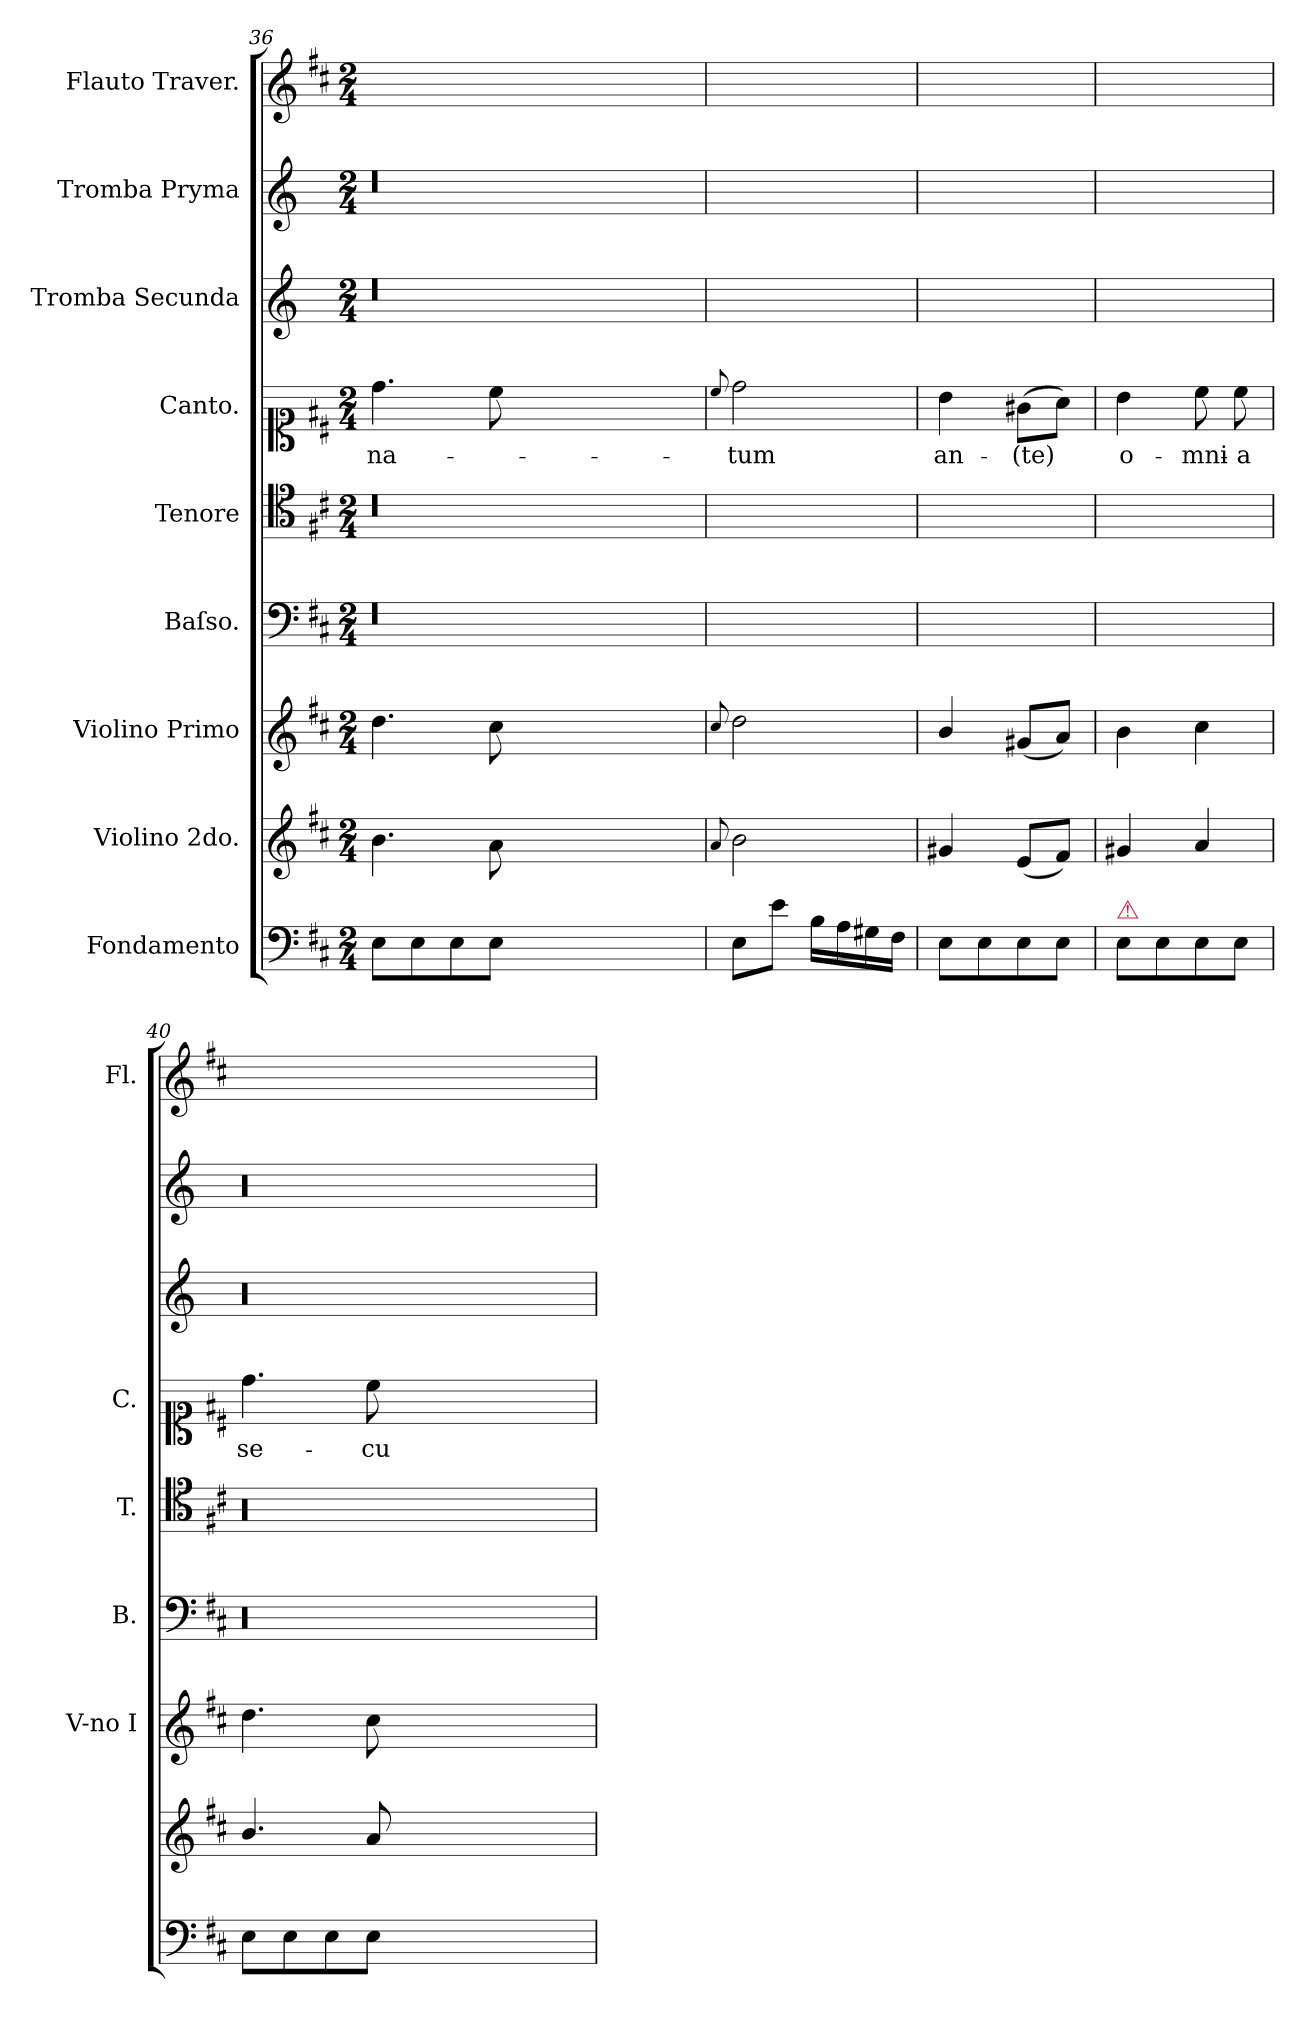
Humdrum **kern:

**kern	**kern	**kern	**kern	**kern	**kern	**text	**kern	**kern	**kern
*part9	*part8	*part7	*part6	*part5	*part4	*part4	*part3	*part2	*part1
*staff9	*staff8	*staff7	*staff6	*staff5	*staff4	*staff4	*staff3	*staff2	*staff1
*I"Fondamento	*I"Violino 2do.	*I"Violino Primo	*I"Baſso.	*I"Tenore	*I"Canto.	*	*I"Tromba Secunda	*I"Tromba Pryma	*I"Flauto Traver.
*	*	*I'V-no I	*I'B.	*I'T.	*I'C.	*	*	*	*I'Fl.
*clefF4	*clefG2	*clefG2	*clefF4	*clefC4	*clefC1	*	*clefG2	*clefG2	*clefG2
*	*	*	*	*	*	*	*ITrd-1c-2	*ITrd-1c-2	*
*k[f#c#]	*k[f#c#]	*k[f#c#]	*k[f#c#]	*k[f#c#]	*k[f#c#]	*	*k[f#c#]	*k[f#c#]	*k[f#c#]
*M2/4	*M2/4	*M2/4	*M2/4	*M2/4	*M2/4	*	*M2/4	*M2/4	*M2/4
=36	=36	=36	=36	=36	=36	=36	=36	=36	=36
!	!	!	!LO:N:vis=00	!LO:N:vis=00	!	!	!LO:N:vis=00	!LO:N:vis=00	!
8E\L	4.b\	4.dd\	0rF	0rc	4.dd\	na-	0rdd	0rdd	2ryy
8E\	.	.	.	.	.	.	.	.	.
8E\	.	.	.	.	.	.	.	.	.
8E\J	8a\	8cc#\	.	.	8cc#\	.	.	.	.
1.ryy	1.ryy	1.ryy	.	.	1.ryy	.	.	.	1.ryy
=37	=37	=37	=37	=37	=37	=37	=37	=37	=37
.	8qqa/	8qqcc#/	.	.	8qqcc#/	.	.	.	.
8E\L	2b\	2dd\	2ryy	2ryy	2dd\	-tum	2ryy	2ryy	2ryy
8e\J	.	.	.	.	.	.	.	.	.
16B\LL	.	.	.	.	.	.	.	.	.
16A\	.	.	.	.	.	.	.	.	.
16G#X\	.	.	.	.	.	.	.	.	.
16F#\JJ	.	.	.	.	.	.	.	.	.
=38	=38	=38	=38	=38	=38	=38	=38	=38	=38
8E\L	4g#X/	4b/	2ryy	2ryy	4b\	an-	2ryy	2ryy	2ryy
8E\	.	.	.	.	.	.	.	.	.
8E\	(<8e/L	(8g#X/L	.	.	(>8g#X\L	-(te)	.	.	.
8E\J	8f#/J)	8a/J)	.	.	8a\J)	.	.	.	.
=39	=39	=39	=39	=39	=39	=39	=39	=39	=39
!LO:TX:a:color=crimson:t=⚠	!	!	!	!	!	!	!	!	!
8E\L	4g#X/	4b\	2ryy	2ryy	4b\	o-	2ryy	2ryy	2ryy
8E\	.	.	.	.	.	.	.	.	.
8E\	4a/	4cc#\	.	.	8cc#\	-mni-	.	.	.
8E\J	.	.	.	.	8cc#\	-a	.	.	.
=40	=40	=40	=40	=40	=40	=40	=40	=40	=40
!	!	!	!LO:N:vis=00	!LO:N:vis=00	!	!	!LO:N:vis=00	!LO:N:vis=00	!
8E\L	4.b/	4.dd\	0r	0r	4.dd\	se-	0r	0r	2ryy
8E\	.	.	.	.	.	.	.	.	.
8E\	.	.	.	.	.	.	.	.	.
8E\J	8a/	8cc#\	.	.	8cc#\	-cu-	.	.	.
1.ryy	1.ryy	1.ryy	.	.	1.ryy	.	.	.	1.ryy
=	=	=	=	=	=	=	=	=	=
*-	*-	*-	*-	*-	*-	*-	*-	*-	*-
